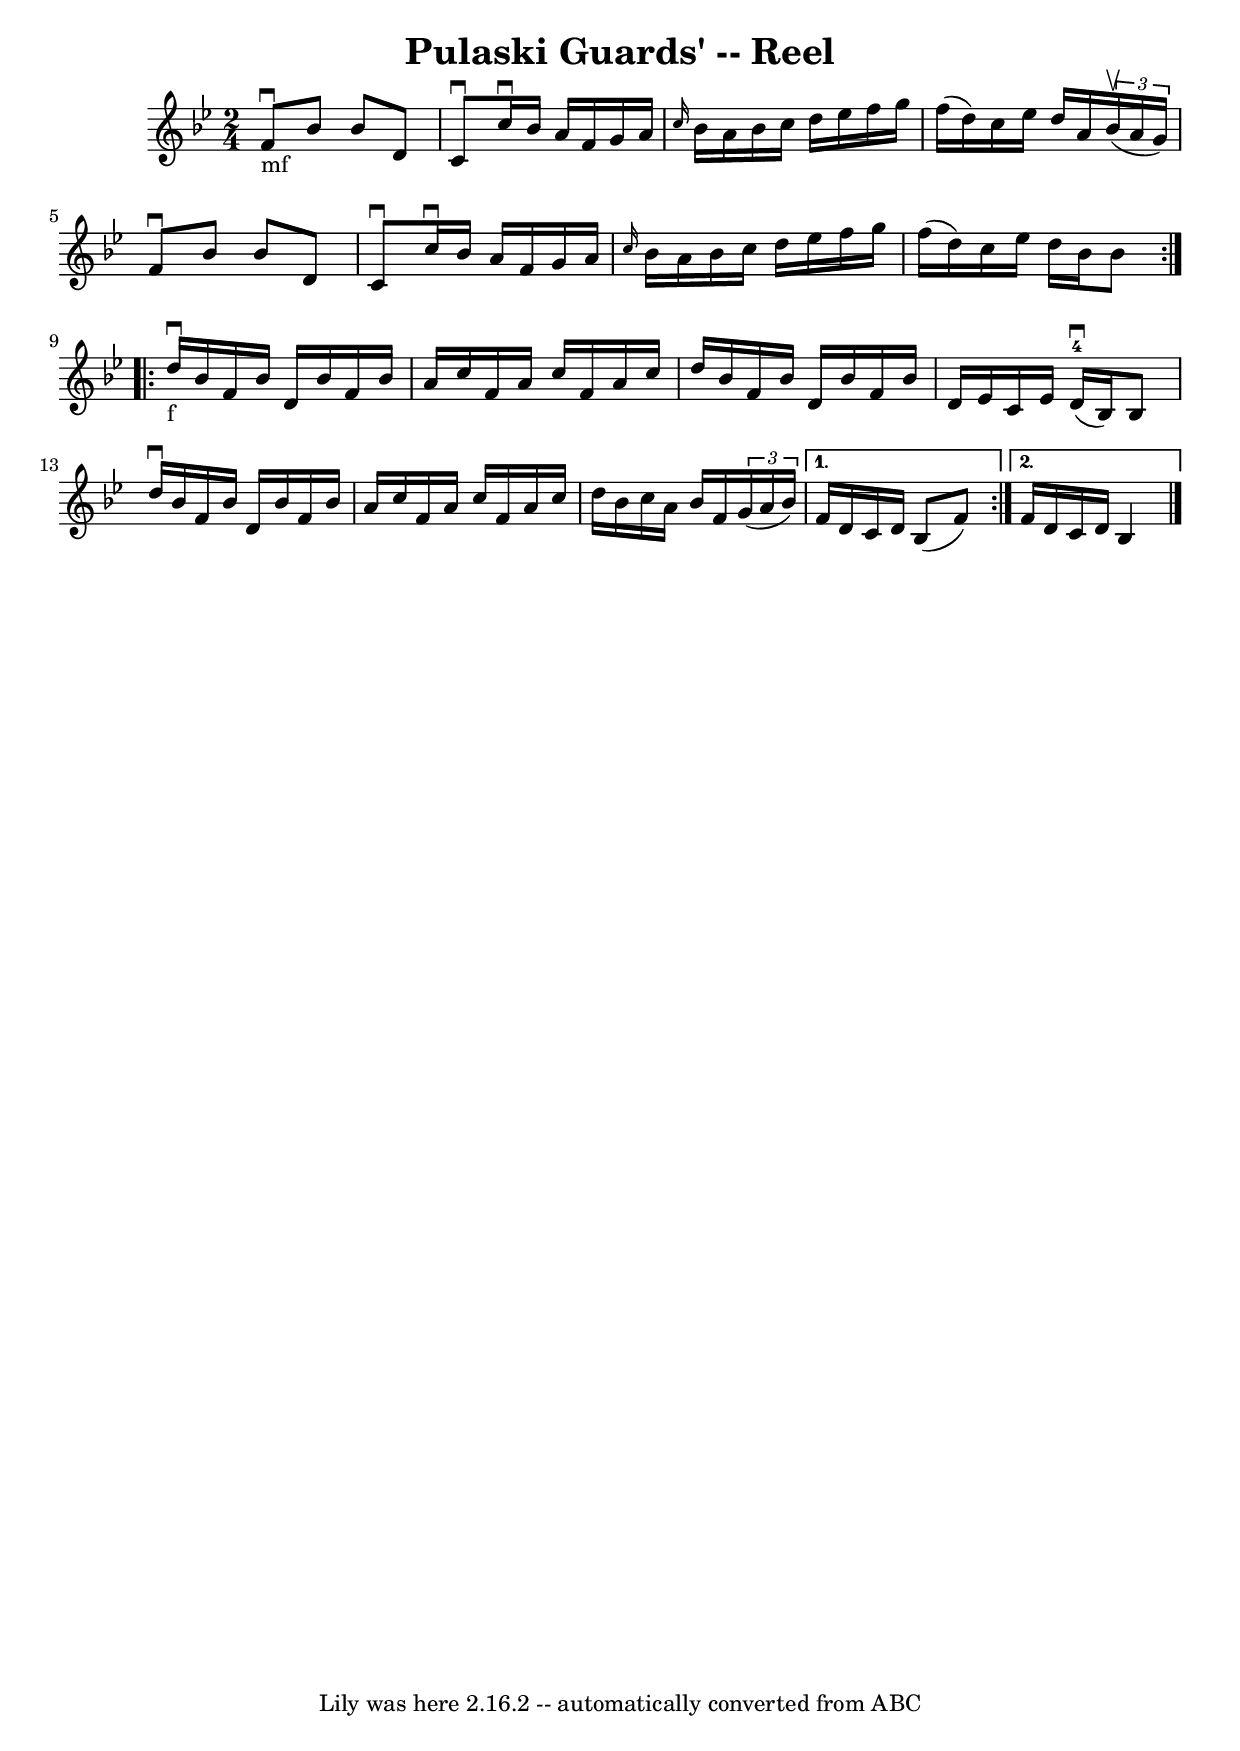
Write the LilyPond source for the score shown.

\version "2.16.2"
\include "Mammoth.ily"
\header {
  %% book = "Ryan's Mammoth Collection"
  crossRefNumber = "1"
  footnotes = "\\\\296"
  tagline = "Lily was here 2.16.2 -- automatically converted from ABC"
  title = "Pulaski Guards' -- Reel"

}
voicedefault =  {



  \repeat volta 2 {

    \time 2/4 
    \key bes \major f'8_"mf"^\downbow bes'8 bes'8 d'8    
    |
    c'8^\downbow c''16^\downbow bes'16 a'16 f'16 g'16    
    a'16    |
    \grace { c''16  
	   } bes'16 a'16 bes'16 c''16    
    d''16 ees''16 f''16 g''16    |
    f''16 (d''16) c''16    
    ees''16 d''16 a'16    \times 2/3 { bes'16^\upbow(a'16 g'16) 
				     } 
    |
    f'8^\downbow bes'8 bes'8 d'8    |
    c'8 ^\downbow c''16^\downbow bes'16 a'16 f'16 g'16 a'16    
    |
    \grace { c''16  
	   } bes'16 a'16 bes'16 c''16 d''16    
    ees''16 f''16 g''16    |
    f''16 (d''16) c''16 ees''16  
    d''16 bes'16 bes'8    
  }     
  \repeat volta 2 {
    d''16_"f"^\downbow   
    bes'16 f'16 bes'16 d'16 bes'16 f'16 bes'16    |
    a'16 
    c''16 f'16 a'16 c''16 f'16 a'16 c''16    |
    d''16  
    bes'16 f'16 bes'16 d'16 bes'16 f'16 bes'16    |
    
    d'16 ees'16 c'16 ees'16 d'16-4^\downbow(bes16) bes8    
    |
    d''16^\downbow bes'16 f'16 bes'16 d'16 bes'16    
    f'16 bes'16    |
    a'16 c''16 f'16 a'16 c''16 f'16    
    a'16 c''16    |
    d''16 bes'16 c''16 a'16 bes'16 f'16  
    \times 2/3 { g'16 (a'16 bes'16) 
	       }   
  } \alternative{{ f'16    
		   d'16 c'16 d'16 bes8 (f'8)   
		 } { f'16 d'16 c'16 d'16   
		     bes4  \bar "|."   
		   }
	       }

}

\score{
  <<

    \context Staff="default"
    {
      \voicedefault 
      
    }

  >>
  \layout {
    
  }
  \midi {
  }

}
